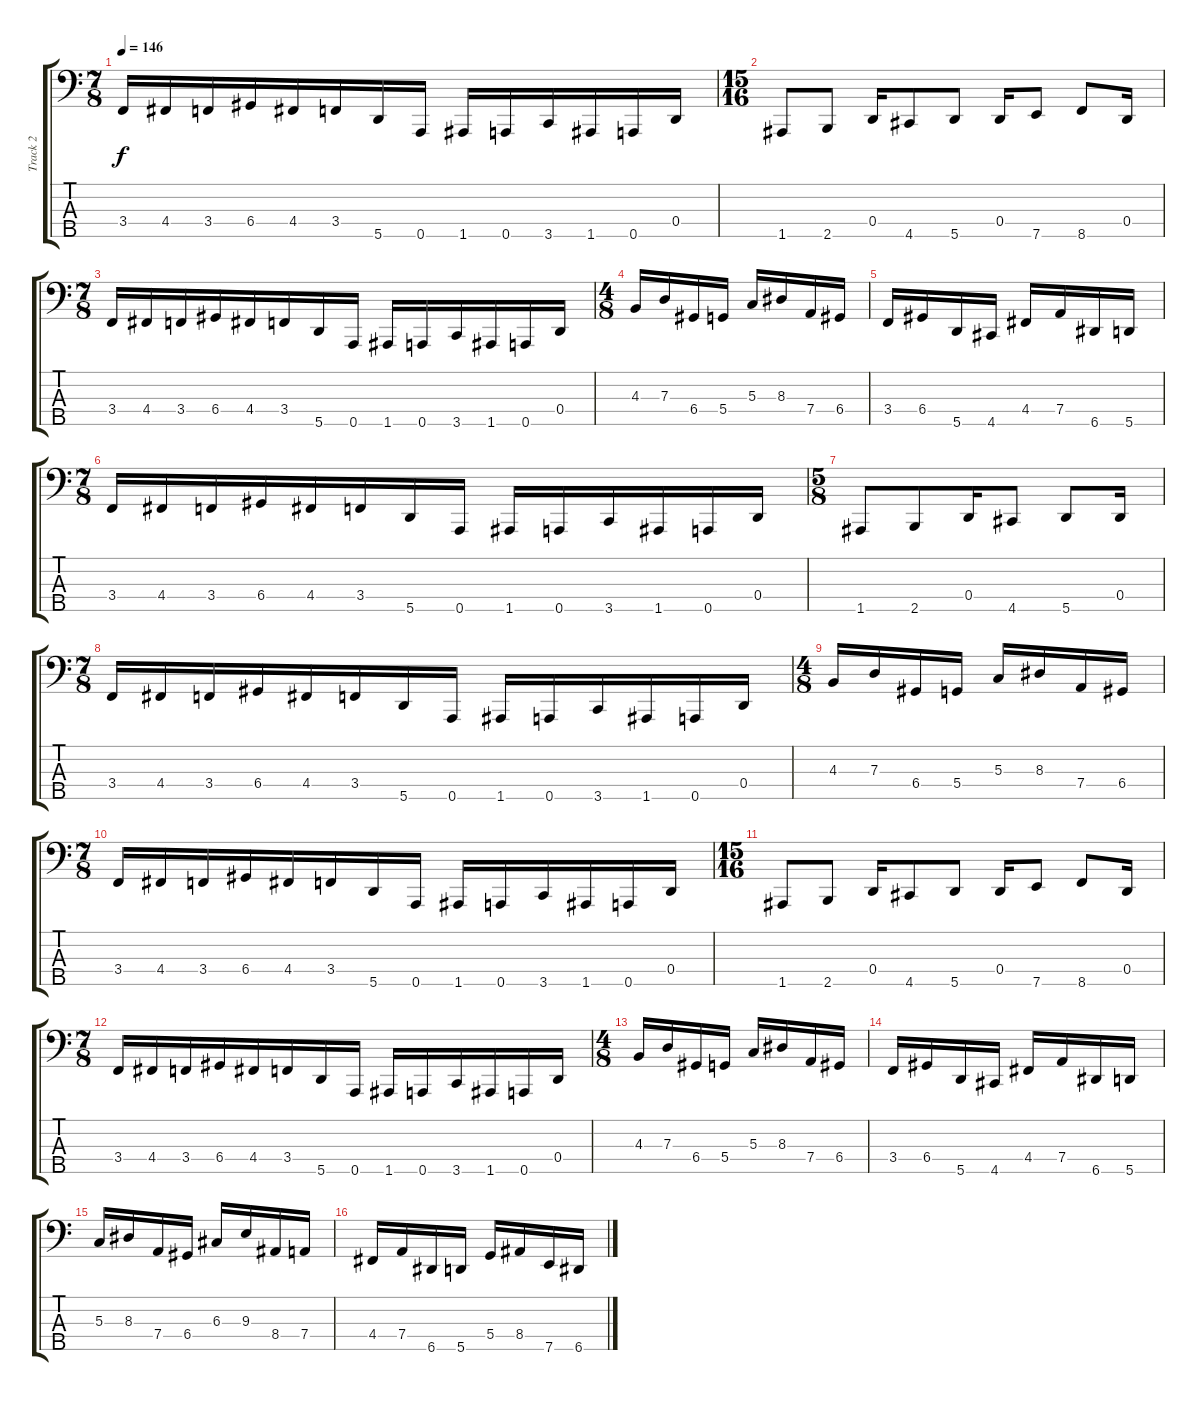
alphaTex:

\track ("Track 2" "Track 2") {instrument electricbassfinger}
\staff {score tabs}
\tuning (F2 C2 G1 D1 A0) {hide}
\ts (7 8)
\tempo 146
\clef f4
\ks c
3.4.16{dy f} 4.4.16 3.4.16 6.4.16 4.4.16 3.4.16 5.5.16 0.5.16 1.5.16 0.5.16 3.5.16 1.5.16 0.5.16 0.4.16 |
\ts (15 16)
1.5.8 2.5.8 0.4.16 4.5.8 5.5.8 0.4.16 7.5.8 8.5.8 0.4.16 |
\ts (7 8)
3.4.16 4.4.16 3.4.16 6.4.16 4.4.16 3.4.16 5.5.16 0.5.16 1.5.16 0.5.16 3.5.16 1.5.16 0.5.16 0.4.16 |
\ts (4 8)
4.3.16 7.3.16 6.4.16 5.4.16 5.3.16 8.3.16 7.4.16 6.4.16 |
3.4.16 6.4.16 5.5.16 4.5.16 4.4.16 7.4.16 6.5.16 5.5.16 |
\ts (7 8)
3.4.16 4.4.16 3.4.16 6.4.16 4.4.16 3.4.16 5.5.16 0.5.16 1.5.16 0.5.16 3.5.16 1.5.16 0.5.16 0.4.16 |
\ts (5 8)
1.5.8 2.5.8 0.4.16 4.5.8 5.5.8 0.4.16 |
\ts (7 8)
3.4.16 4.4.16 3.4.16 6.4.16 4.4.16 3.4.16 5.5.16 0.5.16 1.5.16 0.5.16 3.5.16 1.5.16 0.5.16 0.4.16 |
\ts (4 8)
4.3.16 7.3.16 6.4.16 5.4.16 5.3.16 8.3.16 7.4.16 6.4.16 |
\ts (7 8)
3.4.16 4.4.16 3.4.16 6.4.16 4.4.16 3.4.16 5.5.16 0.5.16 1.5.16 0.5.16 3.5.16 1.5.16 0.5.16 0.4.16 |
\ts (15 16)
1.5.8 2.5.8 0.4.16 4.5.8 5.5.8 0.4.16 7.5.8 8.5.8 0.4.16 |
\ts (7 8)
3.4.16 4.4.16 3.4.16 6.4.16 4.4.16 3.4.16 5.5.16 0.5.16 1.5.16 0.5.16 3.5.16 1.5.16 0.5.16 0.4.16 |
\ts (4 8)
4.3.16 7.3.16 6.4.16 5.4.16 5.3.16 8.3.16 7.4.16 6.4.16 |
3.4.16 6.4.16 5.5.16 4.5.16 4.4.16 7.4.16 6.5.16 5.5.16 |
5.3.16 8.3.16 7.4.16 6.4.16 6.3.16 9.3.16 8.4.16 7.4.16 |
4.4.16 7.4.16 6.5.16 5.5.16 5.4.16 8.4.16 7.5.16 6.5.16
